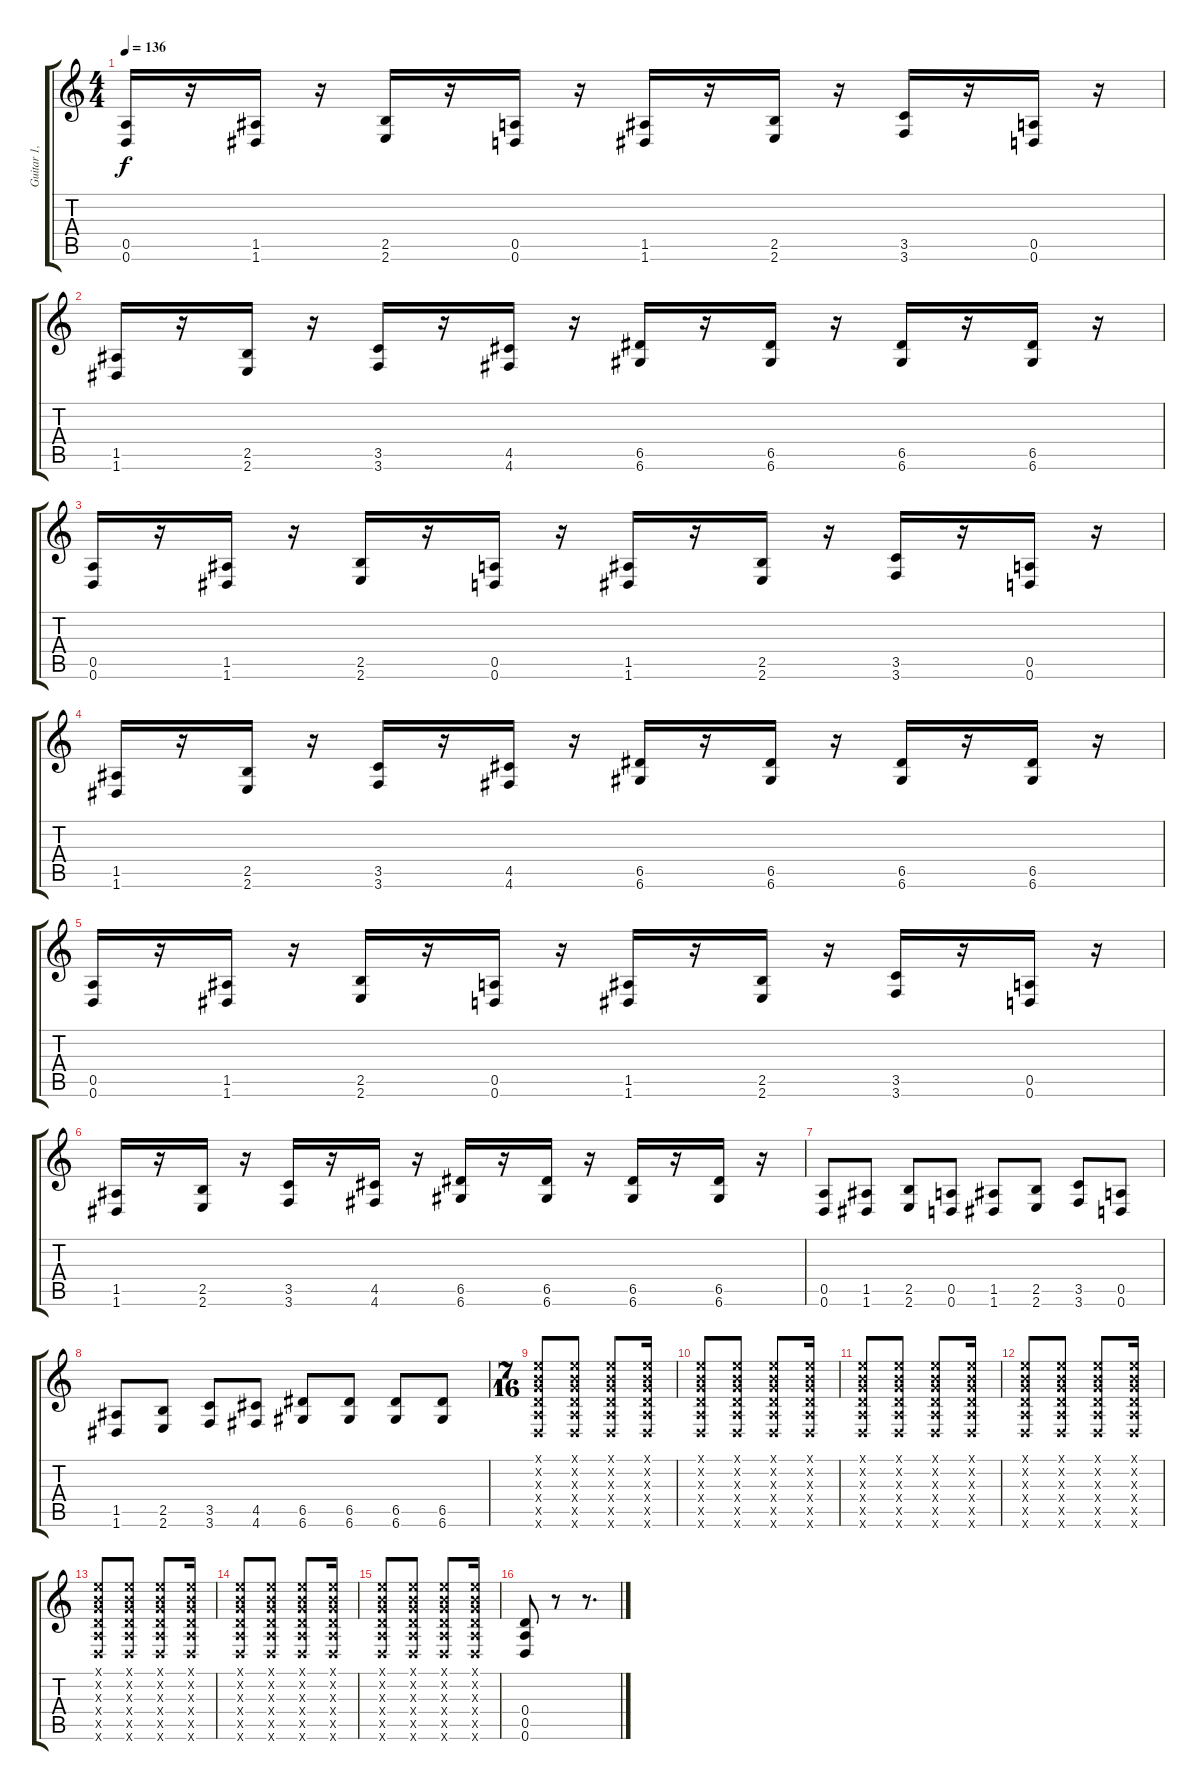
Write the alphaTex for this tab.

\track ("Guitar 1, Dime" "Guitar 1, ") {instrument overdrivenguitar}
\staff {score tabs}
\tuning (E4 B3 G3 D3 A2 D2) {hide}
\ts (4 4)
\tempo 136
\clef g2
\ks c
(0.5 0.6).16{dy f} r.16 (1.5 1.6).16 r.16 (2.5 2.6).16 r.16 (0.5 0.6).16 r.16 (1.5 1.6).16 r.16 (2.5 2.6).16 r.16 (3.5 3.6).16 r.16 (0.5 0.6).16 r.16 |
(1.5 1.6).16 r.16 (2.5 2.6).16 r.16 (3.5 3.6).16 r.16 (4.5 4.6).16 r.16 (6.5 6.6).16 r.16 (6.5 6.6).16 r.16 (6.5 6.6).16 r.16 (6.5 6.6).16 r.16 |
(0.5 0.6).16 r.16 (1.5 1.6).16 r.16 (2.5 2.6).16 r.16 (0.5 0.6).16 r.16 (1.5 1.6).16 r.16 (2.5 2.6).16 r.16 (3.5 3.6).16 r.16 (0.5 0.6).16 r.16 |
(1.5 1.6).16 r.16 (2.5 2.6).16 r.16 (3.5 3.6).16 r.16 (4.5 4.6).16 r.16 (6.5 6.6).16 r.16 (6.5 6.6).16 r.16 (6.5 6.6).16 r.16 (6.5 6.6).16 r.16 |
(0.5 0.6).16 r.16 (1.5 1.6).16 r.16 (2.5 2.6).16 r.16 (0.5 0.6).16 r.16 (1.5 1.6).16 r.16 (2.5 2.6).16 r.16 (3.5 3.6).16 r.16 (0.5 0.6).16 r.16 |
(1.5 1.6).16 r.16 (2.5 2.6).16 r.16 (3.5 3.6).16 r.16 (4.5 4.6).16 r.16 (6.5 6.6).16 r.16 (6.5 6.6).16 r.16 (6.5 6.6).16 r.16 (6.5 6.6).16 r.16 |
(0.5 0.6).8 (1.5 1.6).8 (2.5 2.6).8 (0.5 0.6).8 (1.5 1.6).8 (2.5 2.6).8 (3.5 3.6).8 (0.5 0.6).8 |
(1.5 1.6).8 (2.5 2.6).8 (3.5 3.6).8 (4.5 4.6).8 (6.5 6.6).8 (6.5 6.6).8 (6.5 6.6).8 (6.5 6.6).8 |
\ts (7 16)
(0.1{x} 0.2{x} 0.3{x} 0.4{x} 0.5{x} 0.6{x}).8 (0.1{x} 0.2{x} 0.3{x} 0.4{x} 0.5{x} 0.6{x}).8 (0.1{x} 0.2{x} 0.3{x} 0.4{x} 0.5{x} 0.6{x}).8 (0.1{x} 0.2{x} 0.3{x} 0.4{x} 0.5{x} 0.6{x}).16 |
(0.1{x} 0.2{x} 0.3{x} 0.4{x} 0.5{x} 0.6{x}).8 (0.1{x} 0.2{x} 0.3{x} 0.4{x} 0.5{x} 0.6{x}).8 (0.1{x} 0.2{x} 0.3{x} 0.4{x} 0.5{x} 0.6{x}).8 (0.1{x} 0.2{x} 0.3{x} 0.4{x} 0.5{x} 0.6{x}).16 |
(0.1{x} 0.2{x} 0.3{x} 0.4{x} 0.5{x} 0.6{x}).8 (0.1{x} 0.2{x} 0.3{x} 0.4{x} 0.5{x} 0.6{x}).8 (0.1{x} 0.2{x} 0.3{x} 0.4{x} 0.5{x} 0.6{x}).8 (0.1{x} 0.2{x} 0.3{x} 0.4{x} 0.5{x} 0.6{x}).16 |
(0.1{x} 0.2{x} 0.3{x} 0.4{x} 0.5{x} 0.6{x}).8 (0.1{x} 0.2{x} 0.3{x} 0.4{x} 0.5{x} 0.6{x}).8 (0.1{x} 0.2{x} 0.3{x} 0.4{x} 0.5{x} 0.6{x}).8 (0.1{x} 0.2{x} 0.3{x} 0.4{x} 0.5{x} 0.6{x}).16 |
(0.1{x} 0.2{x} 0.3{x} 0.4{x} 0.5{x} 0.6{x}).8 (0.1{x} 0.2{x} 0.3{x} 0.4{x} 0.5{x} 0.6{x}).8 (0.1{x} 0.2{x} 0.3{x} 0.4{x} 0.5{x} 0.6{x}).8 (0.1{x} 0.2{x} 0.3{x} 0.4{x} 0.5{x} 0.6{x}).16 |
(0.1{x} 0.2{x} 0.3{x} 0.4{x} 0.5{x} 0.6{x}).8 (0.1{x} 0.2{x} 0.3{x} 0.4{x} 0.5{x} 0.6{x}).8 (0.1{x} 0.2{x} 0.3{x} 0.4{x} 0.5{x} 0.6{x}).8 (0.1{x} 0.2{x} 0.3{x} 0.4{x} 0.5{x} 0.6{x}).16 |
(0.1{x} 0.2{x} 0.3{x} 0.4{x} 0.5{x} 0.6{x}).8 (0.1{x} 0.2{x} 0.3{x} 0.4{x} 0.5{x} 0.6{x}).8 (0.1{x} 0.2{x} 0.3{x} 0.4{x} 0.5{x} 0.6{x}).8 (0.1{x} 0.2{x} 0.3{x} 0.4{x} 0.5{x} 0.6{x}).16 |
(0.4 0.5 0.6).8 r.8 r.8{d}
